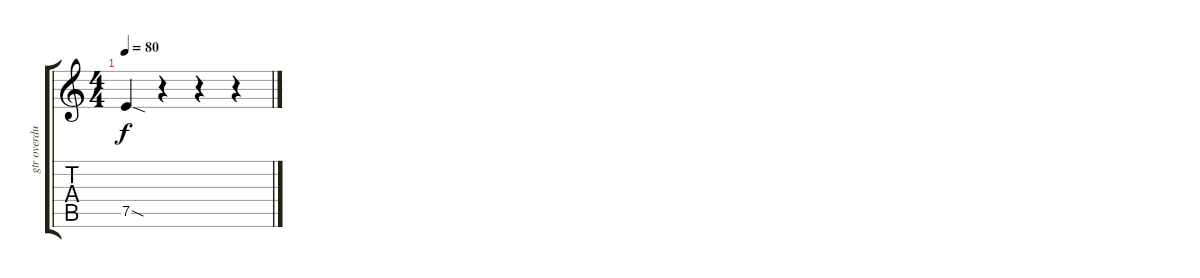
\track ("gtr overdub*" "gtr overdu") {instrument overdrivenguitar}
\staff {score tabs}
\tuning (E4 B3 G3 D3 A2 E2) {hide}
\ts (4 4)
\tempo 80
\clef g2
\ks c
7.5{sod}.4{dy f} r.4 r.4 r.4
